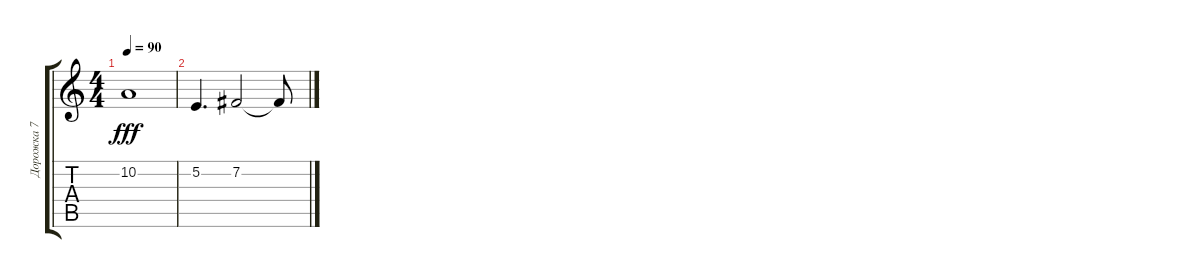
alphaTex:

\track ("Дорожка 7" "Дорожка 7") {instrument choiraahs}
\staff {score tabs}
\tuning (E4 B3 G3 D3 A2 E2) {hide}
\ts (4 4)
\tempo 90
\clef g2
\ks c
10.2.1{dy fff} |
5.2.4{d} 7.2.2 7.2{t}.8
